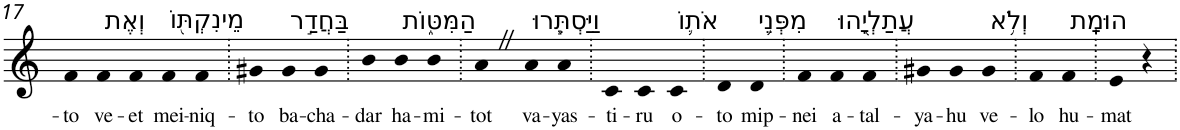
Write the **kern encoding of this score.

**kern	**text
*part1	*part1
*staff1	*staff1
*I"Piano	*
*I'Pno	*
!!LO:PB:g=z
*clefG2	*
*k[]	*
=17	=17
!	!LO:LY:b
4f	-to
!LO:TX:a:t=וְאֶת	!
!	!LO:LY:b
4f	ve-
!	!LO:LY:b
4f	-et
!LO:TX:a:t=מֵינִקְתּ֖וֹ	!
!	!LO:LY:b
4f	mei-
!	!LO:LY:b
4f	-niq-
=18.	=18.
!	!LO:LY:b
4g#X	-to
!LO:TX:a:t=בַּחֲדַ֣ר	!
!	!LO:LY:b
4g#	ba-
!	!LO:LY:b
4g#	-cha-
=19.	=19.
!	!LO:LY:b
4b	-dar
!LO:TX:a:t=הַמִּטּ֑וֹת	!
!	!LO:LY:b
4b	ha-
!	!LO:LY:b
4b	-mi-
=20.	=20.
!	!LO:LY:b
4aZ	-tot
!LO:TX:a:t=וַיַּסְתִּ֧רוּ	!
!	!LO:LY:b
4a	va-
!	!LO:LY:b
4a	-yas-
=21.	=21.
!	!LO:LY:b
4c	-ti-
!	!LO:LY:b
4c	-ru
!LO:TX:a:t=אֹת֛וֹ	!
!	!LO:LY:b
4c	o-
=22.	=22.
!	!LO:LY:b
4d	-to
!LO:TX:a:t=מִפְּנֵ֥י	!
!	!LO:LY:b
4d	mip-
=23.	=23.
!	!LO:LY:b
4f	-nei
!LO:TX:a:t=עֲתַלְיָ֖הוּ	!
!	!LO:LY:b
4f	a-
!	!LO:LY:b
4f	-tal-
=24.	=24.
!	!LO:LY:b
4g#X	-ya-
!	!LO:LY:b
4g#	-hu
!LO:TX:a:t=וְלֹ֥א	!
!	!LO:LY:b
4g#	ve-
=25.	=25.
!	!LO:LY:b
4f	-lo
!LO:TX:a:t=הוּמָֽת	!
!	!LO:LY:b
4f	hu-
=26.	=26.
!	!LO:LY:b
4e	-mat
4r	.
=.	=.
*-	*-
